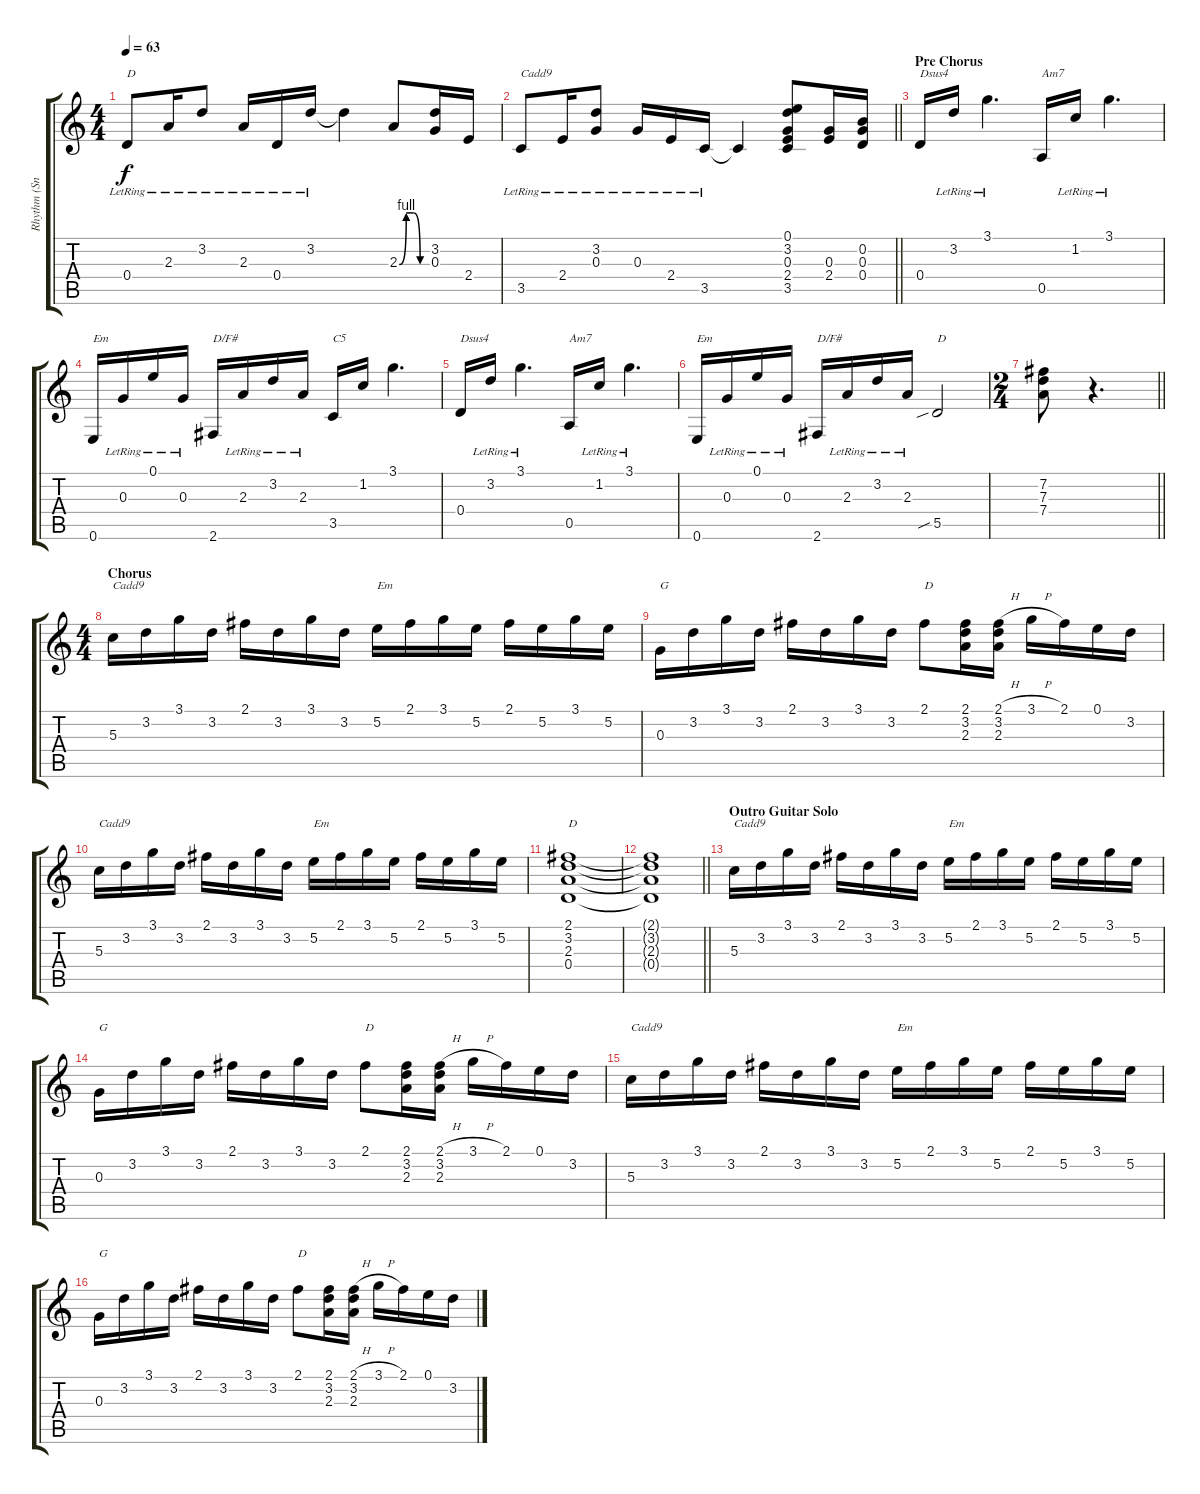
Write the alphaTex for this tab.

\track ("Rhythm (Snake Sabo)" "Rhythm (Sn") {instrument electricguitarclean}
\staff {score tabs}
\tuning (E4 B3 G3 D3 A2 E2) {hide}
\ts (4 4)
\tempo 63
\clef g2
\ks c
0.4{lr}.8{txt "D" dy f} 2.3{lr}.16 3.2{lr}.8 2.3{lr}.16 0.4{lr}.16 3.2{lr}.16 3.2{t}.4 2.3{be (custom 0 0 15 4 30 4 45 0 60 0)}.8 (3.2 0.3).16 2.4.16 |
\barLineRight lightlight
3.5{lr}.8{txt "Cadd9"} 2.4{lr}.16 (3.2{lr} 0.3{lr}).8 0.3{lr}.16 2.4{lr}.16 3.5{lr}.16 3.5{t}.4 (0.1 3.2 0.3 2.4 3.5).8 (0.3 2.4).16 (0.2 0.3 0.4).16 |
\section ("" "Pre Chorus")
0.4.16{txt "Dsus4"} 3.2{lr}.16 3.1{lr}.4{d} 0.5.16{txt "Am7"} 1.2{lr}.16 3.1{lr}.4{d} |
0.6.16{txt "Em"} 0.3{lr}.16 0.1{lr}.16 0.3{lr}.16 2.6.16{txt "D/F#"} 2.3{lr}.16 3.2{lr}.16 2.3{lr}.16 3.5.16{txt "C5"} 1.2.16 3.1.4{d} |
0.4.16{txt "Dsus4"} 3.2{lr}.16 3.1{lr}.4{d} 0.5.16{txt "Am7"} 1.2{lr}.16 3.1{lr}.4{d} |
0.6.16{txt "Em"} 0.3{lr}.16 0.1{lr}.16 0.3{lr}.16 2.6.16{txt "D/F#"} 2.3{lr}.16 3.2{lr}.16 2.3{lr}.16 5.5{sib}.2{txt "D"} |
\ts (2 4)
\barLineRight lightlight
(7.2 7.3 7.4).8 r.4{d} |
\ts (4 4)
\section ("" "Chorus")
5.3.16{txt "Cadd9"} 3.2.16 3.1.16 3.2.16 2.1.16 3.2.16 3.1.16 3.2.16 5.2.16{txt "Em"} 2.1.16 3.1.16 5.2.16 2.1.16 5.2.16 3.1.16 5.2.16 |
0.3.16{txt "G"} 3.2.16 3.1.16 3.2.16 2.1.16 3.2.16 3.1.16 3.2.16 2.1.8{txt "D"} (2.1 3.2 2.3).16 (2.1{h} 3.2 2.3).16 3.1{h}.16 2.1.16 0.1.16 3.2.16 |
5.3.16{txt "Cadd9"} 3.2.16 3.1.16 3.2.16 2.1.16 3.2.16 3.1.16 3.2.16 5.2.16{txt "Em"} 2.1.16 3.1.16 5.2.16 2.1.16 5.2.16 3.1.16 5.2.16 |
(2.1 3.2 2.3 0.4).1{txt "D"} |
\barLineRight lightlight
(2.1{t} 3.2{t} 2.3{t} 0.4{t}).1 |
\section ("" "Outro Guitar Solo")
5.3.16{txt "Cadd9"} 3.2.16 3.1.16 3.2.16 2.1.16 3.2.16 3.1.16 3.2.16 5.2.16{txt "Em"} 2.1.16 3.1.16 5.2.16 2.1.16 5.2.16 3.1.16 5.2.16 |
0.3.16{txt "G"} 3.2.16 3.1.16 3.2.16 2.1.16 3.2.16 3.1.16 3.2.16 2.1.8{txt "D"} (2.1 3.2 2.3).16 (2.1{h} 3.2 2.3).16 3.1{h}.16 2.1.16 0.1.16 3.2.16 |
5.3.16{txt "Cadd9"} 3.2.16 3.1.16 3.2.16 2.1.16 3.2.16 3.1.16 3.2.16 5.2.16{txt "Em"} 2.1.16 3.1.16 5.2.16 2.1.16 5.2.16 3.1.16 5.2.16 |
0.3.16{txt "G"} 3.2.16 3.1.16 3.2.16 2.1.16 3.2.16 3.1.16 3.2.16 2.1.8{txt "D"} (2.1 3.2 2.3).16 (2.1{h} 3.2 2.3).16 3.1{h}.16 2.1.16 0.1.16 3.2.16
